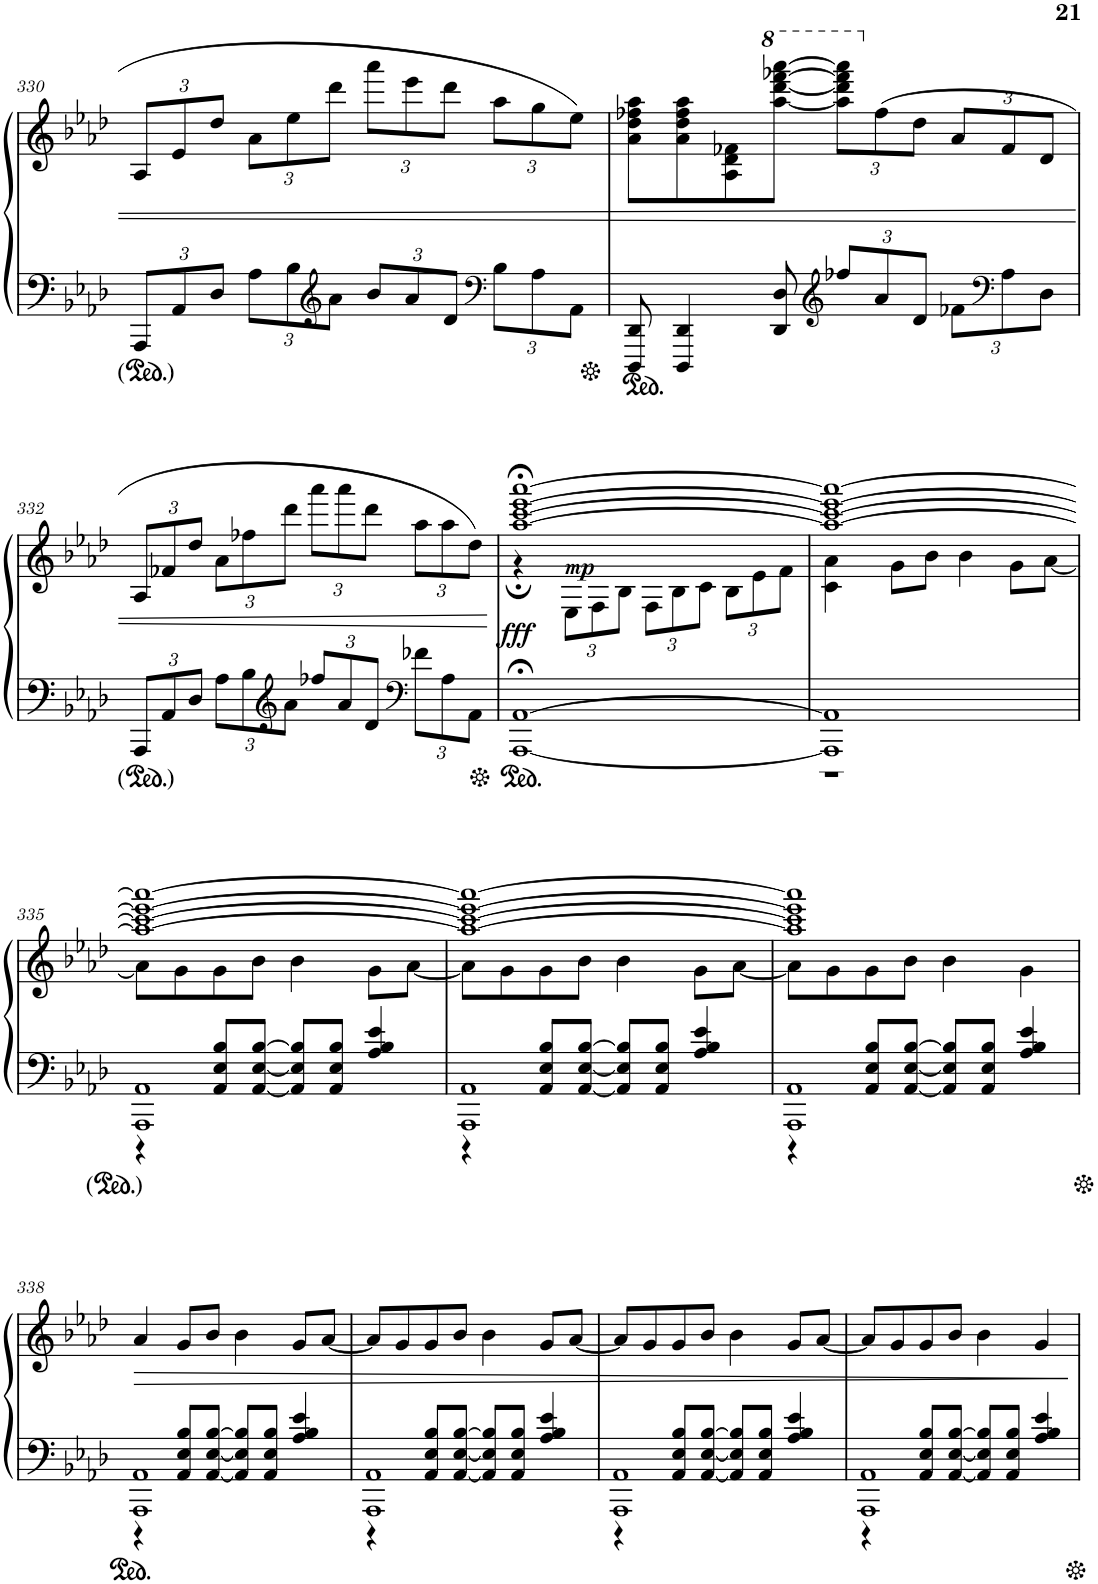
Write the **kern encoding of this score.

**kern	**kern	**dynam
*part1	*part1	*part1
*staff2	*staff1	*staff1/2
*I"Piano	*	*
*I'Pno.	*	*
!!LO:PB:g=z
*clefF4	*clefG2	*
*k[b-e-a-d-]	*k[b-e-a-d-]	*
*M4/4	*M4/4	*
*Xbrackettup	*Xbrackettup	*
=330	=330	=330
12AAA-/L	12A-/L	.
12AA-/	12e-/	.
12D-/J	12dd-/J	.
12A-\L	12a-\L	.
12B-\	12ee-\	.
*clefG2	*	*
12a-\J	12ddd-\J	.
12b-/L	12aaa-\L	.
12a-/	12eee-\	.
12d-/J	12ddd-\J	.
*clefF4	*	*
12B-\L	12aa-\L	.
12A-\	12gg\	.
12AA-\J	12ee-\J	.
=331	=331	=331
8DDD-/ 8DD-/	8a-\ 8dd-\ 8ff-X\ 8aa-\L	.
4DDD-/ 4DD-/	8a-\ 8dd-\ 8ff-\ 8aa-\	.
.	8A-\ 8d-\ 8f-X\	.
8DD-/ 8D-/	[8aaa-\ [8dddd-\ [8ffff-X\ [8aaaa-\J	.
*clefG2	*	*
12ff-X/L	12aaa-\] 12dddd-\] 12ffff-\] 12aaaa-\]L	.
12a-/	(12ff-\	.
12d-/J	12dd-\J	.
12f-X\L	12a-/L	.
*clefF4	*	*
12A-\	12f-/	.
12D-\J	12d-/J	.
!!LO:LB:g=z
=332	=332	=332
12AAA-/L	12A-/L	.
12AA-/	12f-X/	.
12D-/J	12dd-/J	.
12A-\L	12a-\L	.
12B-\	12ff-X\	.
*clefG2	*	*
12a-\J	12ddd-\J	.
12ff-X/L	12aaa-\L	.
12a-/	12aaa-\	.
12d-/J	12ddd-\J	.
*clefF4	*	*
12f-X\L	12aa-\L	.
12A-\	12aa-\	.
12AA-\J	12dd-\J)	.
=333	=333	=333
*	*^	*
!	!	!	!LO:DY:b
[<1AAA-;< [1AA-;<	[1aa-;< [1ccc;< [1eee-;< [1aaa-;<	4r;	fff
!	!	!	!LO:DY:b
.	.	12E-\L	mp
.	.	12F\	.
.	.	12B-\J	.
.	.	12F\L	.
.	.	12B-\	.
.	.	12c\J	.
.	.	12B-\L	.
.	.	12e-\	.
.	.	12f\J	.
=334	=334	=334	=334
*^	*	*	*
1AAA-] 1AA-]	1r	1aa-_ 1ccc_ 1eee-_ 1aaa-_	4c\ 4a-\	.
.	.	.	8g\L	.
.	.	.	8b-\J	.
.	.	.	4b-\	.
.	.	.	8g\L	.
.	.	.	[8a-\J	.
!!LO:LB:g=z	!!
=335	=335	=335	=335	=335
1AAA- 1AA-	4r	1aa-_ 1ccc_ 1eee-_ 1aaa-_	8a-\L]	.
.	.	.	8g\	.
.	8AA-/ 8E-/ 8B-/L	.	8g\	.
.	[<8AA-/ [<8E-/ [8B-/J	.	8b-\J	.
.	8AA-/] 8E-/] 8B-/]L	.	4b-\	.
.	8AA-/ 8E-/ 8B-/J	.	.	.
.	4A-/ 4B-/ 4e-/	.	8g\L	.
.	.	.	[8a-\J	.
=336	=336	=336	=336	=336
1AAA- 1AA-	4r	1aa-_ 1ccc_ 1eee-_ 1aaa-_	8a-\L]	.
.	.	.	8g\	.
.	8AA-/ 8E-/ 8B-/L	.	8g\	.
.	[<8AA-/ [<8E-/ [8B-/J	.	8b-\J	.
.	8AA-/] 8E-/] 8B-/]L	.	4b-\	.
.	8AA-/ 8E-/ 8B-/J	.	.	.
.	4A-/ 4B-/ 4e-/	.	8g\L	.
.	.	.	[8a-\J	.
=337	=337	=337	=337	=337
1AAA- 1AA-	4r	1aa-] 1ccc] 1eee-] 1aaa-]	8a-\L]	.
.	.	.	8g\	.
.	8AA-/ 8E-/ 8B-/L	.	8g\	.
.	[<8AA-/ [<8E-/ [8B-/J	.	8b-\J	.
.	8AA-/] 8E-/] 8B-/]L	.	4b-\	.
.	8AA-/ 8E-/ 8B-/J	.	.	.
.	4A-/ 4B-/ 4e-/	.	4g\	.
!!LO:LB:g=z
=338	=338	=338	=338	=338
!	!	!	!	!LO:HP:b
*	*	*v	*v	*
1AAA- 1AA-	4r	4a-/	>
.	8AA-/ 8E-/ 8B-/L	8g/L	.
.	[<8AA-/ [<8E-/ [8B-/J	8b-/J	.
.	8AA-/] 8E-/] 8B-/]L	4b-\	.
.	8AA-/ 8E-/ 8B-/J	.	.
.	4A-/ 4B-/ 4e-/	8g/L	.
.	.	[8a-/J	.
=339	=339	=339	=339
1AAA- 1AA-	4r	8a-/L]	.
.	.	8g/	.
.	8AA-/ 8E-/ 8B-/L	8g/	.
.	[<8AA-/ [<8E-/ [8B-/J	8b-/J	.
.	8AA-/] 8E-/] 8B-/]L	4b-\	.
.	8AA-/ 8E-/ 8B-/J	.	.
.	4A-/ 4B-/ 4e-/	8g/L	.
.	.	[8a-/J	.
=340	=340	=340	=340
1AAA- 1AA-	4r	8a-/L]	.
.	.	8g/	.
.	8AA-/ 8E-/ 8B-/L	8g/	.
.	[<8AA-/ [<8E-/ [8B-/J	8b-/J	.
.	8AA-/] 8E-/] 8B-/]L	4b-\	.
.	8AA-/ 8E-/ 8B-/J	.	.
.	4A-/ 4B-/ 4e-/	8g/L	.
.	.	[8a-/J	.
=341	=341	=341	=341
1AAA- 1AA-	4r	8a-/L]	.
.	.	8g/	.
.	8AA-/ 8E-/ 8B-/L	8g/	.
.	[<8AA-/ [<8E-/ [8B-/J	8b-/J	.
.	8AA-/] 8E-/] 8B-/]L	4b-\	.
.	8AA-/ 8E-/ 8B-/J	.	.
.	4A-/ 4B-/ 4e-/	4g/	.
*v	*v	*	*
.	.	]
=	=	=
*-	*-	*-
